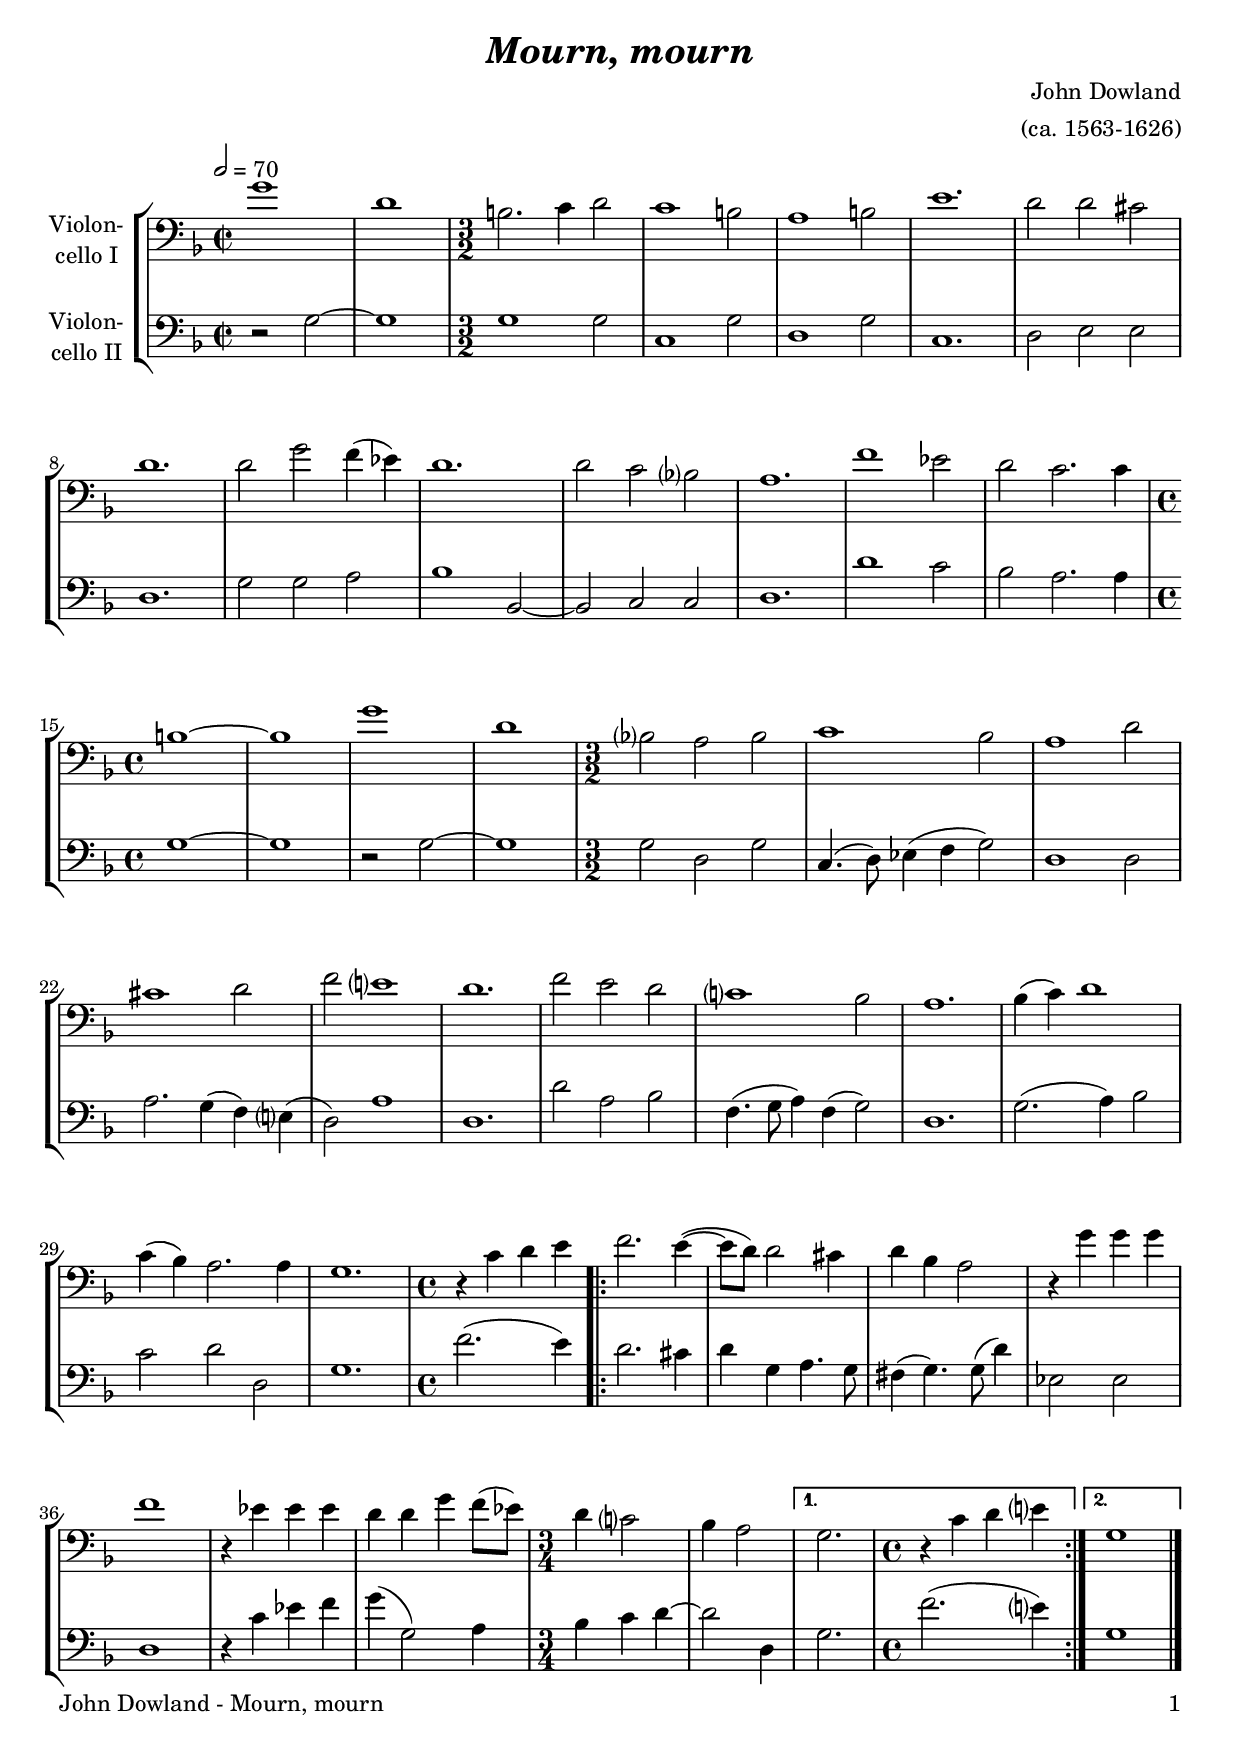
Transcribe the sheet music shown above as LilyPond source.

\version "2.24.1"
\include "deutsch.ly"

#(set-global-staff-size 20)

\header {
  title     = \markup \bold \italic "Mourn, mourn"
  composer  = "John Dowland"
  arranger  = "(ca. 1563-1626)"
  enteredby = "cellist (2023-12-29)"
%  piece     = ""
}

voiceconsts = {
 \key c \major
 \time 2/2
 \clef "bass"
% \numericTimeSignature
 \compressEmptyMeasures
  % Set default beaming for all staves
% \set Timing.beamExceptions = #'()
% \set Timing.baseMoment     = #(ly:make-moment 1 4)
% \set Timing.beatStructure  = #'(1 1 1)
  \tempo 2=70
}

mivl = "violin"
miva = "viola"
miba = "cello"
mipz = "pizzicato strings"

va = \relative c' {
  \voiceconsts

  d1
  a \time 3/2
  fis2. g4 a2
  g1 fis2
  e1 fis2
  h1.
  a2 a gis
  a1.

  a2 d c4( b)
  a1.
  a2 g f?
  e1.
  c'1 b2
  a g2. g4 \time 4/4
  fis1~
  fis

  d'
  a \time 3/2
  f?2 e f
  g1 f2
  e1 a2
  gis1 a2
  c h?1
  a1.

  c2 h a
  g?1 f2
  e1.
  f4( g) a1
  g4( f) e2. e4
  d1. \time 4/4
  r4 g a h
  
  \repeat volta 2 {
    c2. h4(~
    h8 a) a2 gis4
    a f e2
    r4 d' d d
    c1
    r4 b b b

    a a d c8( b) \time 3/4
    a4 g?2
    f4 e2
  }
  \alternative {
    { d2. | \time 4/4 r4 g a h? }
    { d,1 }
  } \bar "|."
}

vb = \relative c {
  \voiceconsts

  r2 d~
  d1 \time 3/2
  d1 d2
  g,1 d'2
  a1 d2
  g,1.
  a2 h h
  a1.

  d2 d e
  f1 f,2~
  f g g
  a1.
  a'1 g2
  f e2. e4 \time 4/4
  d1~
  d

  r2 d~
  d1 \time 3/2
  d2 a d
  g,4.( a8) b4( c d2)
  a1 a2
  e'2. d4( c) h?(
  a2) e'1
  a,1.

  a'2 e f
  c4.( d8 e4) c( d2)
  a1.
  d2.( e4) f2
  g a a,
  d1. \time 4/4
  c'2.( h4)
  
  \repeat volta 2 {
    a2. gis4
    a d, e4. d8
    cis4( d4.) d8( a'4)
    b,2 b
    a1
    r4 g' b c

    d( d,2) e4 \time 3/4
    f g a~
    a2 a,4
  }
  \alternative {
    { d2. | \time 4/4 c'2.( h?4) }
    { d,1 }
  } \bar "|."
}


music = \new StaffGroup <<
      \new Staff {
        \set Staff.midiInstrument = \miba
        \set Staff.instrumentName = \markup \center-column { "Violon-" "cello I" }
        \transpose c f { \va }
      }
      
      \new Staff {
        \set Staff.midiInstrument = \miba
        \set Staff.instrumentName = \markup \center-column { "Violon-" "cello II" }
        \transpose c f { \vb }
      }
>>

\book {
  \paper {
    print-page-number = ##t
    print-first-page-number = ##t
    ragged-last-bottom = ##f
    oddHeaderMarkup = \markup \null
    evenHeaderMarkup = \markup \null
    oddFooterMarkup = \markup {
      \fill-line {
        \if \should-print-page-number
        "John Dowland - Mourn, mourn" \fromproperty #'page:page-number-string
      }
    }
    evenFooterMarkup = \oddFooterMarkup
  } \score {
    \music
    \layout {}
  }

  \score {
    \unfoldRepeats \music

    \midi {
      \context {
        \Score
      }
    }
  }
}
